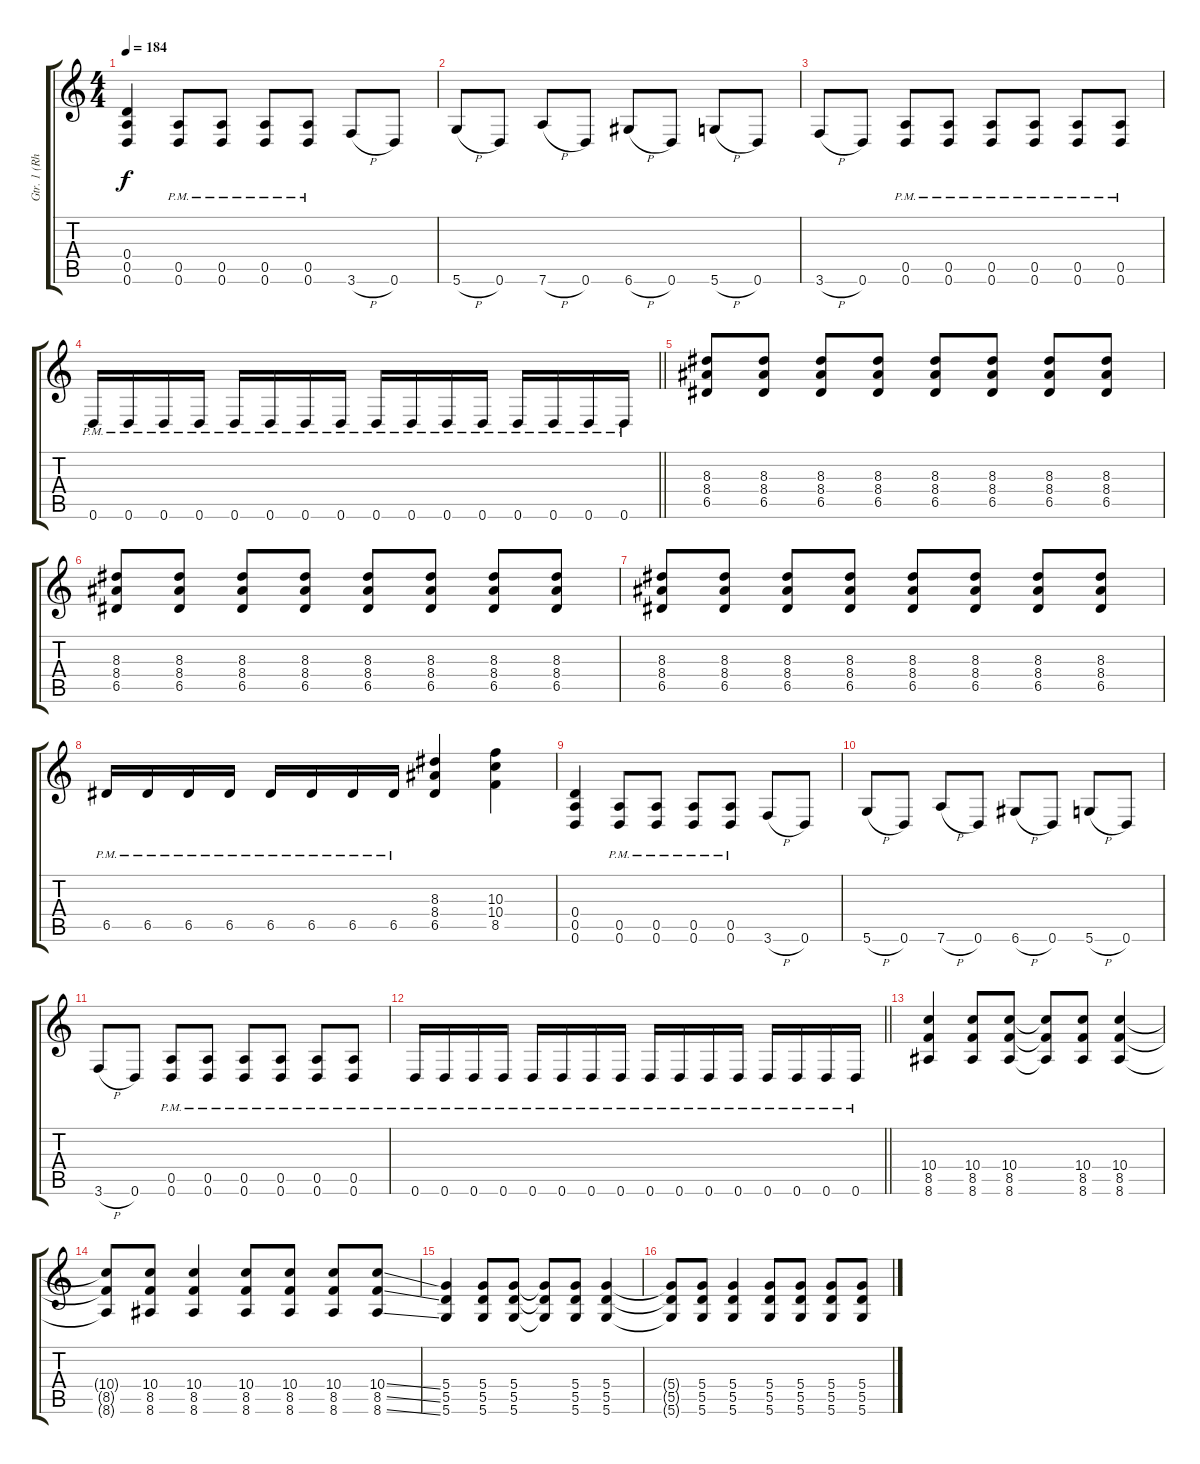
\track ("Gtr. 1 (Rhythm)" "Gtr. 1 (Rh") {instrument distortionguitar}
\staff {score tabs}
\tuning (E4 B3 G3 D3 A2 D2) {hide}
\ts (4 4)
\tempo 184
\clef g2
\ks c
(0.4 0.5 0.6).4{dy f} (0.5{pm} 0.6{pm}).8 (0.5{pm} 0.6{pm}).8 (0.5{pm} 0.6{pm}).8 (0.5{pm} 0.6{pm}).8 3.6{h}.8 0.6.8 |
5.6{h}.8 0.6.8 7.6{h}.8 0.6.8 6.6{h}.8 0.6.8 5.6{h}.8 0.6.8 |
3.6{h}.8 0.6.8 (0.5{pm} 0.6{pm}).8 (0.5{pm} 0.6{pm}).8 (0.5{pm} 0.6{pm}).8 (0.5{pm} 0.6{pm}).8 (0.5{pm} 0.6{pm}).8 (0.5{pm} 0.6{pm}).8 |
\barLineRight lightlight
0.6{pm}.16 0.6{pm}.16 0.6{pm}.16 0.6{pm}.16 0.6{pm}.16 0.6{pm}.16 0.6{pm}.16 0.6{pm}.16 0.6{pm}.16 0.6{pm}.16 0.6{pm}.16 0.6{pm}.16 0.6{pm}.16 0.6{pm}.16 0.6{pm}.16 0.6{pm}.16 |
(8.3 8.4 6.5).8 (8.3 8.4 6.5).8 (8.3 8.4 6.5).8 (8.3 8.4 6.5).8 (8.3 8.4 6.5).8 (8.3 8.4 6.5).8 (8.3 8.4 6.5).8 (8.3 8.4 6.5).8 |
(8.3 8.4 6.5).8 (8.3 8.4 6.5).8 (8.3 8.4 6.5).8 (8.3 8.4 6.5).8 (8.3 8.4 6.5).8 (8.3 8.4 6.5).8 (8.3 8.4 6.5).8 (8.3 8.4 6.5).8 |
(8.3 8.4 6.5).8 (8.3 8.4 6.5).8 (8.3 8.4 6.5).8 (8.3 8.4 6.5).8 (8.3 8.4 6.5).8 (8.3 8.4 6.5).8 (8.3 8.4 6.5).8 (8.3 8.4 6.5).8 |
6.5{pm}.16 6.5{pm}.16 6.5{pm}.16 6.5{pm}.16 6.5{pm}.16 6.5{pm}.16 6.5{pm}.16 6.5{pm}.16 (8.3 8.4 6.5).4 (10.3 10.4 8.5).4 |
(0.4 0.5 0.6).4 (0.5{pm} 0.6{pm}).8 (0.5{pm} 0.6{pm}).8 (0.5{pm} 0.6{pm}).8 (0.5{pm} 0.6{pm}).8 3.6{h}.8 0.6.8 |
5.6{h}.8 0.6.8 7.6{h}.8 0.6.8 6.6{h}.8 0.6.8 5.6{h}.8 0.6.8 |
3.6{h}.8 0.6.8 (0.5{pm} 0.6{pm}).8 (0.5{pm} 0.6{pm}).8 (0.5{pm} 0.6{pm}).8 (0.5{pm} 0.6{pm}).8 (0.5{pm} 0.6{pm}).8 (0.5{pm} 0.6{pm}).8 |
\barLineRight lightlight
0.6{pm}.16 0.6{pm}.16 0.6{pm}.16 0.6{pm}.16 0.6{pm}.16 0.6{pm}.16 0.6{pm}.16 0.6{pm}.16 0.6{pm}.16 0.6{pm}.16 0.6{pm}.16 0.6{pm}.16 0.6{pm}.16 0.6{pm}.16 0.6{pm}.16 0.6{pm}.16 |
(10.4 8.5 8.6).4 (10.4 8.5 8.6).8 (10.4 8.5 8.6).8 (10.4{t} 8.5{t} 8.6{t}).8 (10.4 8.5 8.6).8 (10.4 8.5 8.6).4 |
(10.4{t} 8.5{t} 8.6{t}).8 (10.4 8.5 8.6).8 (10.4 8.5 8.6).4 (10.4 8.5 8.6).8 (10.4 8.5 8.6).8 (10.4 8.5 8.6).8 (10.4{ss} 8.5{ss} 8.6{ss}).8 |
(5.4 5.5 5.6).4 (5.4 5.5 5.6).8 (5.4 5.5 5.6).8 (5.4{t} 5.5{t} 5.6{t}).8 (5.4 5.5 5.6).8 (5.4 5.5 5.6).4 |
(5.4{t} 5.5{t} 5.6{t}).8 (5.4 5.5 5.6).8 (5.4 5.5 5.6).4 (5.4 5.5 5.6).8 (5.4 5.5 5.6).8 (5.4 5.5 5.6).8 (5.4{ss} 5.5{ss} 5.6{ss}).8
